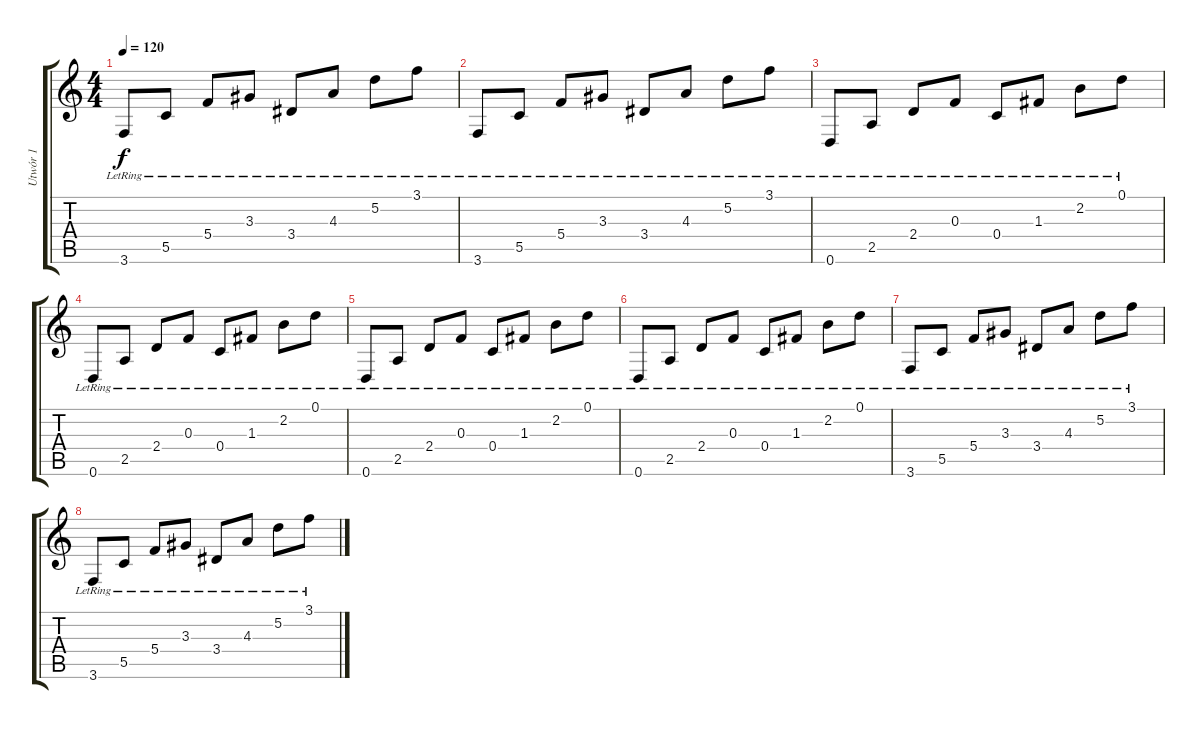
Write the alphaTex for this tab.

\track ("Utwór 1" "Utwór 1") {instrument electricguitarjazz}
\staff {score tabs}
\tuning (D4 A3 F3 C3 G2 D2) {hide}
\ts (4 4)
\tempo 120
\clef g2
\ks c
3.6{lr}.8{dy f} 5.5{lr}.8 5.4{lr}.8 3.3{lr}.8 3.4{lr}.8 4.3{lr}.8 5.2{lr}.8 3.1{lr}.8 |
3.6{lr}.8 5.5{lr}.8 5.4{lr}.8 3.3{lr}.8 3.4{lr}.8 4.3{lr}.8 5.2{lr}.8 3.1{lr}.8 |
0.6{lr}.8 2.5{lr}.8 2.4{lr}.8 0.3{lr}.8 0.4{lr}.8 1.3{lr}.8 2.2{lr}.8 0.1{lr}.8 |
0.6{lr}.8 2.5{lr}.8 2.4{lr}.8 0.3{lr}.8 0.4{lr}.8 1.3{lr}.8 2.2{lr}.8 0.1{lr}.8 |
0.6{lr}.8 2.5{lr}.8 2.4{lr}.8 0.3{lr}.8 0.4{lr}.8 1.3{lr}.8 2.2{lr}.8 0.1{lr}.8 |
0.6{lr}.8 2.5{lr}.8 2.4{lr}.8 0.3{lr}.8 0.4{lr}.8 1.3{lr}.8 2.2{lr}.8 0.1{lr}.8 |
3.6{lr}.8 5.5{lr}.8 5.4{lr}.8 3.3{lr}.8 3.4{lr}.8 4.3{lr}.8 5.2{lr}.8 3.1{lr}.8 |
3.6{lr}.8 5.5{lr}.8 5.4{lr}.8 3.3{lr}.8 3.4{lr}.8 4.3{lr}.8 5.2{lr}.8 3.1{lr}.8
